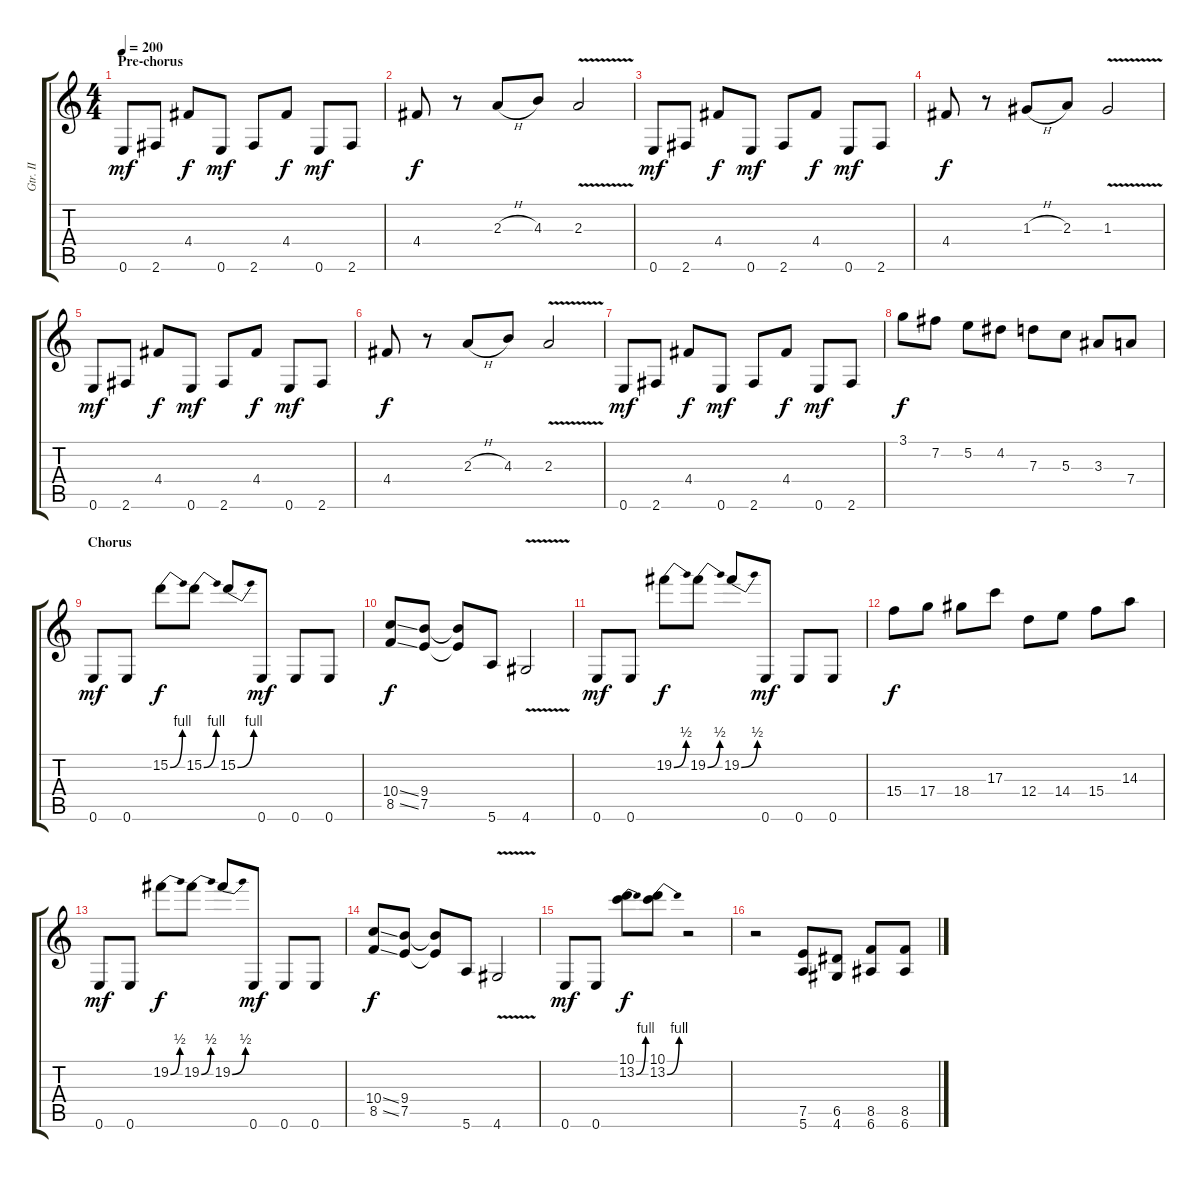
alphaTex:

\track ("Gtr. II" "Gtr. II") {instrument distortionguitar}
\staff {score tabs}
\tuning (E4 B3 G3 D3 A2 E2) {hide}
\ts (4 4)
\section ("" "Pre-chorus")
\tempo 200
\clef g2
\ks c
0.6.8{dy mf} 2.6.8 4.4.8{dy f} 0.6.8{dy mf} 2.6.8 4.4.8{dy f} 0.6.8{dy mf} 2.6.8 |
4.4.8{dy f} r.8 2.3{h}.8 4.3.8 2.3{v}.2 |
0.6.8{dy mf} 2.6.8 4.4.8{dy f} 0.6.8{dy mf} 2.6.8 4.4.8{dy f} 0.6.8{dy mf} 2.6.8 |
4.4.8{dy f} r.8 1.3{h}.8 2.3.8 1.3{v}.2 |
0.6.8{dy mf} 2.6.8 4.4.8{dy f} 0.6.8{dy mf} 2.6.8 4.4.8{dy f} 0.6.8{dy mf} 2.6.8 |
4.4.8{dy f} r.8 2.3{h}.8 4.3.8 2.3{v}.2 |
0.6.8{dy mf} 2.6.8 4.4.8{dy f} 0.6.8{dy mf} 2.6.8 4.4.8{dy f} 0.6.8{dy mf} 2.6.8 |
3.1.8{dy f} 7.2.8 5.2.8 4.2.8 7.3.8 5.3.8 3.3.8 7.4.8 |
\section ("" "Chorus")
0.6.8{dy mf} 0.6.8 15.2{be (bend 0 0 60 4)}.8{dy f} 15.2{be (bend 0 0 60 4)}.8 15.2{be (bend 0 0 60 4)}.8 0.6.8{dy mf} 0.6.8 0.6.8 |
(10.4{ss} 8.5{ss}).8{dy f} (9.4 7.5).8 (9.4{t} 7.5{t}).8 5.6.8 4.6{v}.2 |
0.6.8{dy mf} 0.6.8 19.2{be (bend 0 0 60 2)}.8{dy f} 19.2{be (bend 0 0 60 2)}.8 19.2{be (bend 0 0 60 2)}.8 0.6.8{dy mf} 0.6.8 0.6.8 |
15.4.8{dy f} 17.4.8 18.4.8 17.3.8 12.4.8 14.4.8 15.4.8 14.3.8 |
0.6.8{dy mf} 0.6.8 19.2{be (bend 0 0 60 2)}.8{dy f} 19.2{be (bend 0 0 60 2)}.8 19.2{be (bend 0 0 60 2)}.8 0.6.8{dy mf} 0.6.8 0.6.8 |
(10.4{ss} 8.5{ss}).8{dy f} (9.4 7.5).8 (9.4{t} 7.5{t}).8 5.6.8 4.6{v}.2 |
0.6.8{dy mf} 0.6.8 (10.1 13.2{be (bend 0 0 60 4)}).8{dy f} (10.1 13.2{be (bend 0 0 60 4)}).8 r.2 |
r.2 (7.5 5.6).8 (6.5 4.6).8 (8.5 6.6).8 (8.5 6.6).8
